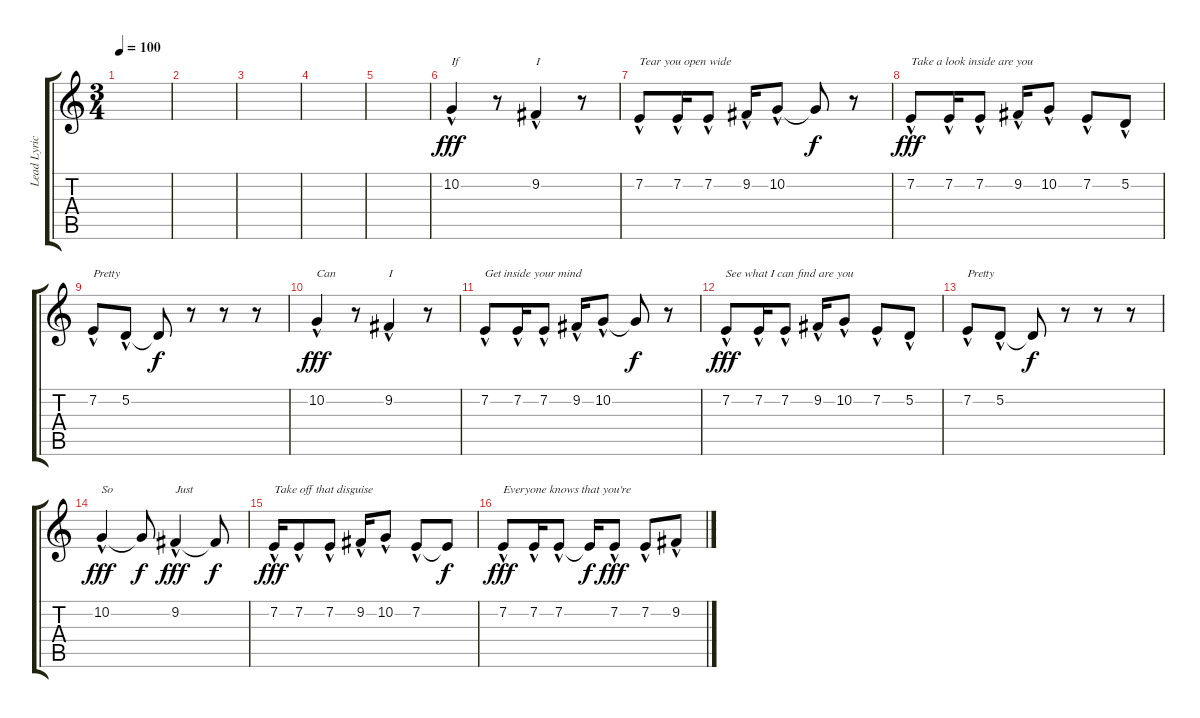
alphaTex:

\track ("Lead Lyrics" "Lead Lyric") {instrument altosax}
\staff {score tabs}
\tuning (D4 A3 F3 C3 G2 C2) {hide}
\ts (3 4)
\tempo 100
\clef g2
\ks c
|
|
|
|
|
10.2{hac}.4{txt "If" dy fff} r.8 9.2{hac}.4{txt "I"} r.8 |
7.2{hac}.8{txt "Tear you open wide"} 7.2{hac}.16 7.2{hac}.8 9.2{hac}.16 10.2{hac}.8 10.2{t}.8{dy f} r.8 |
7.2{hac}.8{txt "Take a look inside are you" dy fff} 7.2{hac}.16 7.2{hac}.8 9.2{hac}.16 10.2{hac}.8 7.2{hac}.8 5.2{hac}.8 |
7.2{hac}.8{txt "Pretty"} 5.2{hac}.8 5.2{t}.8{dy f} r.8 r.8 r.8 |
10.2{hac}.4{txt "Can" dy fff} r.8 9.2{hac}.4{txt "I"} r.8 |
7.2{hac}.8{txt "Get inside your mind"} 7.2{hac}.16 7.2{hac}.8 9.2{hac}.16 10.2{hac}.8 10.2{t}.8{dy f} r.8 |
7.2{hac}.8{txt "See what I can find are you" dy fff} 7.2{hac}.16 7.2{hac}.8 9.2{hac}.16 10.2{hac}.8 7.2{hac}.8 5.2{hac}.8 |
7.2{hac}.8{txt "Pretty"} 5.2{hac}.8 5.2{t}.8{dy f} r.8 r.8 r.8 |
10.2{hac}.4{txt "So" dy fff} 10.2{t}.8{dy f} 9.2{hac}.4{txt "Just" dy fff} 9.2{t}.8{dy f} |
7.2{hac}.16{txt "Take off that disguise" dy fff} 7.2{hac}.8 7.2{hac}.8 9.2{hac}.16 10.2{hac}.8 7.2{hac}.8 7.2{t}.8{dy f} |
7.2{hac}.8{txt "Everyone knows that you're " dy fff} 7.2{hac}.16 7.2{hac}.8 7.2{t}.16{dy f} 7.2{hac}.8{dy fff} 7.2{hac}.8 9.2{hac}.8
